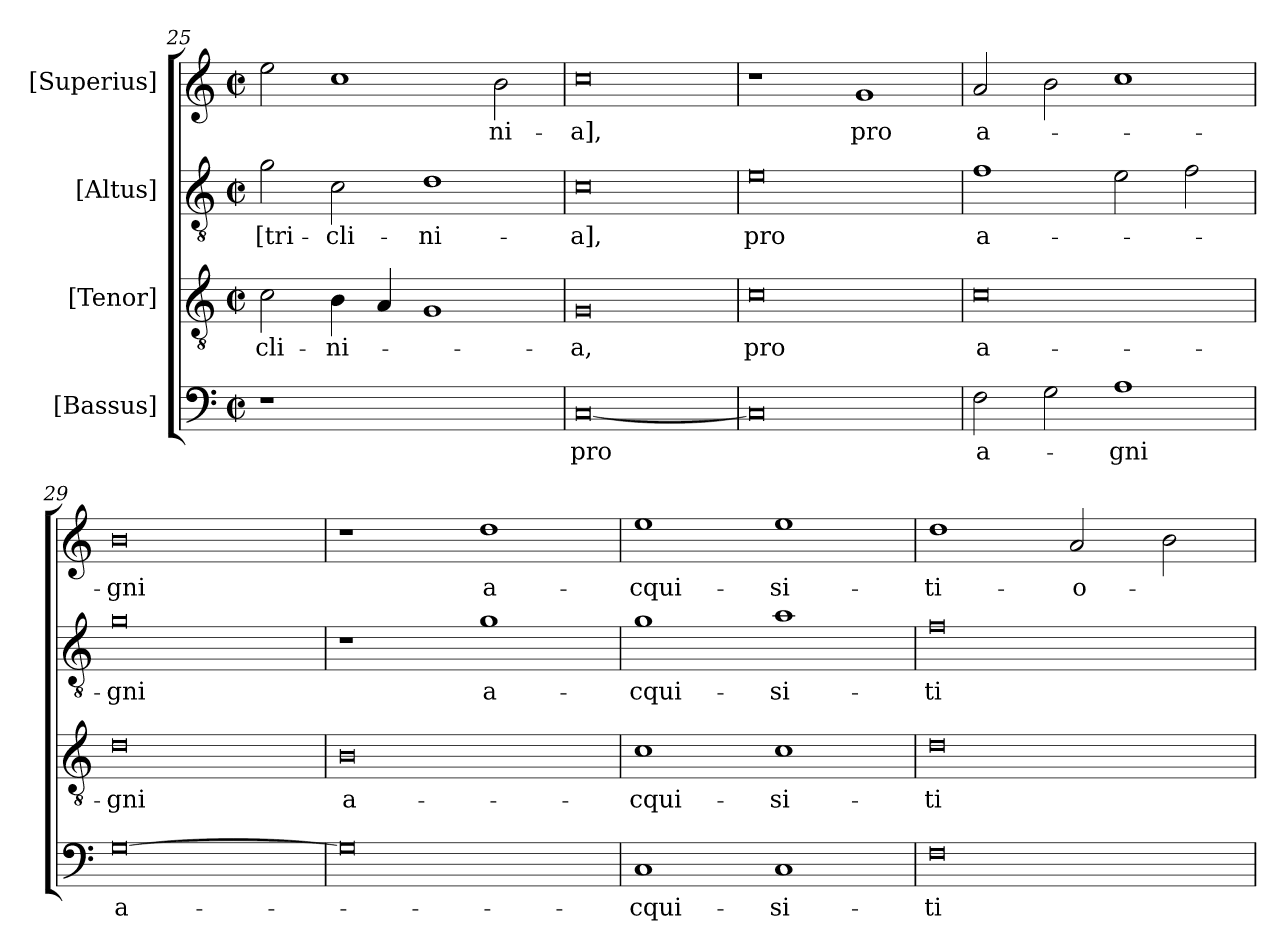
**kern	**text	**kern	**text	**kern	**text	**kern	**text
*part4	*part4	*part3	*part3	*part2	*part2	*part1	*part1
*staff4	*staff4	*staff3	*staff3	*staff2	*staff2	*staff1	*staff1
*I"[Bassus]	*	*I"[Tenor]	*	*I"[Altus]	*	*I"[Superius]	*
*clefF4	*	*clefGv2	*	*clefGv2	*	*clefG2	*
*	*	*ITrd7c12	*	*ITrd7c12	*	*	*
*k[]	*	*k[]	*	*k[]	*	*k[]	*
*C:	*	*C:	*	*C:	*	*C:	*
*M2/2	*	*M2/2	*	*M2/2	*	*M2/2	*
*met(c|)	*	*met(c|)	*	*met(c|)	*	*met(c|)	*
=25	=25	=25	=25	=25	=25	=25	=25
!LO:N:vis=1	!	!	!	!	!	!	!
!	!	!	!LO:LY:b:color=#000000	!	!	!	!
!	!	!	!	!	!LO:LY:b:color=#000000	!	!
1r	.	2Ci\	-cli-	2Gi\	[tri-	2eei\	.
!	!	!	!LO:LY:b:color=#000000	!	!	!	!
!	!	!	!	!	!LO:LY:b:color=#000000	!	!
.	.	4BBi\	-ni-	2Ci\	-cli-	1cci	.
.	.	4AAi/	.	.	.	.	.
!	!	!	!	!	!LO:LY:b:color=#000000	!	!
1ryy	.	1GGi	.	1Di	-ni-	.	.
!	!	!	!	!	!	!	!LO:LY:b:color=#000000
.	.	.	.	.	.	2bi\	-ni-
!!LO:LB:g=z
=26	=26	=26	=26	=26	=26	=26	=26
!	!LO:LY:b:color=#000000	!	!	!	!	!	!
!	!	!	!LO:LY:b:color=#000000	!	!	!	!
!	!	!	!	!	!LO:LY:b:color=#000000	!	!
!	!	!	!	!	!	!	!LO:LY:b:color=#000000
[<0Ci	pro	0GGi	-a,	0Ci	-a],	0cci	-a],
=27	=27	=27	=27	=27	=27	=27	=27
!	!	!	!LO:LY:b:color=#000000	!	!	!	!
!	!	!	!	!	!LO:LY:b:color=#000000	!	!
0Ci]	.	0Ci	pro	0Ei	pro	1r	.
!	!	!	!	!	!	!	!LO:LY:b:color=#000000
.	.	.	.	.	.	1gi	pro
=28	=28	=28	=28	=28	=28	=28	=28
!	!LO:LY:b:color=#000000	!	!	!	!	!	!
!	!	!	!LO:LY:b:color=#000000	!	!	!	!
!	!	!	!	!	!LO:LY:b:color=#000000	!	!
!	!	!	!	!	!	!	!LO:LY:b:color=#000000
2Fi\	a-	0Ci	a-	1Fi	a-	2ai/	a-
2Gi\	.	.	.	.	.	2bi\	.
!	!LO:LY:b:color=#000000	!	!	!	!	!	!
1Ai	-gni	.	.	2Ei\	.	1cci	.
.	.	.	.	2Fi\	.	.	.
=29	=29	=29	=29	=29	=29	=29	=29
!	!LO:LY:b:color=#000000	!	!	!	!	!	!
!	!	!	!LO:LY:b:color=#000000	!	!	!	!
!	!	!	!	!	!LO:LY:b:color=#000000	!	!
!	!	!	!	!	!	!	!LO:LY:b:color=#000000
[>0Gi	a-	0Di	-gni	0Gi	-gni	0bi	-gni
=30	=30	=30	=30	=30	=30	=30	=30
!	!	!	!LO:LY:b:color=#000000	!	!	!	!
0Gi]	.	0BBi	a-	1r	.	1r	.
!	!	!	!	!	!LO:LY:b:color=#000000	!	!
!	!	!	!	!	!	!	!LO:LY:b:color=#000000
.	.	.	.	1Gi	a-	1ddi	a-
=31	=31	=31	=31	=31	=31	=31	=31
!	!LO:LY:b:color=#000000	!	!	!	!	!	!
!	!	!	!LO:LY:b:color=#000000	!	!	!	!
!	!	!	!	!	!LO:LY:b:color=#000000	!	!
!	!	!	!	!	!	!	!LO:LY:b:color=#000000
1Ci	-cqui-	1Ci	-cqui-	1Gi	-cqui-	1eei	-cqui-
!	!LO:LY:b:color=#000000	!	!	!	!	!	!
!	!	!	!LO:LY:b:color=#000000	!	!	!	!
!	!	!	!	!	!LO:LY:b:color=#000000	!	!
!	!	!	!	!	!	!	!LO:LY:b:color=#000000
1Ci	-si-	1Ci	-si-	1Ai	-si-	1eei	-si-
=32	=32	=32	=32	=32	=32	=32	=32
!	!LO:LY:b:color=#000000	!	!	!	!	!	!
!	!	!	!LO:LY:b:color=#000000	!	!	!	!
!	!	!	!	!	!LO:LY:b:color=#000000	!	!
!	!	!	!	!	!	!	!LO:LY:b:color=#000000
0Fi	-ti-	0Di	-ti-	0Fi	-ti-	1ddi	-ti-
!	!	!	!	!	!	!	!LO:LY:b:color=#000000
.	.	.	.	.	.	2ai/	-o-
.	.	.	.	.	.	2bi\	.
=	=	=	=	=	=	=	=
*-	*-	*-	*-	*-	*-	*-	*-
